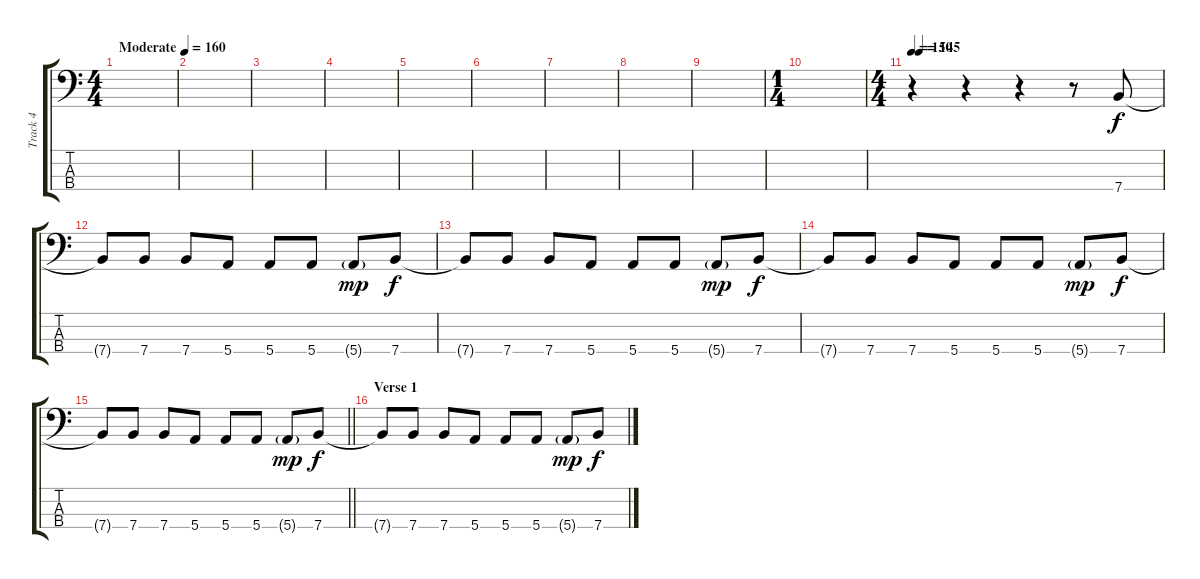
\track ("Track 4" "Track 4") {instrument electricbassfinger}
\staff {score tabs}
\tuning (G2 D2 A1 E1) {hide}
\ts (4 4)
\tempo (160 "Moderate")
\clef f4
\ks c
|
|
|
|
|
|
|
|
|
\ts (1 4)
|
\ts (4 4)
\tempo 150
\tempo (145 0.03125)
r.4 r.4 r.4 r.8 7.4.8 |
7.4{t}.8 7.4.8 7.4.8 5.4.8 5.4.8 5.4.8 5.4{g}.8{dy mp} 7.4.8{dy f} |
7.4{t}.8 7.4.8 7.4.8 5.4.8 5.4.8 5.4.8 5.4{g}.8{dy mp} 7.4.8{dy f} |
7.4{t}.8 7.4.8 7.4.8 5.4.8 5.4.8 5.4.8 5.4{g}.8{dy mp} 7.4.8{dy f} |
\barLineRight lightlight
7.4{t}.8 7.4.8 7.4.8 5.4.8 5.4.8 5.4.8 5.4{g}.8{dy mp} 7.4.8{dy f} |
\section ("" "Verse 1")
7.4{t}.8 7.4.8 7.4.8 5.4.8 5.4.8 5.4.8 5.4{g}.8{dy mp} 7.4.8{dy f}
